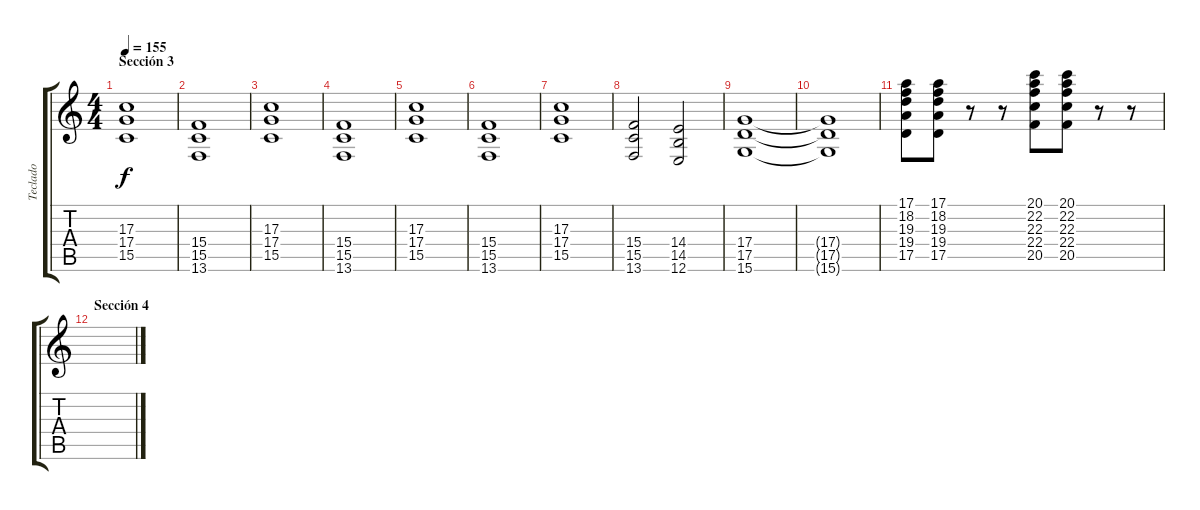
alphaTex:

\track ("Teclado" "Teclado") {instrument stringensemble1}
\staff {score tabs}
\tuning (E4 B3 G3 D3 A2 E2) {hide}
\ts (4 4)
\section ("" "Sección 3")
\tempo 155
\clef g2
\ks c
(17.3 17.4 15.5).1{dy f} |
(15.4 15.5 13.6).1 |
(17.3 17.4 15.5).1 |
(15.4 15.5 13.6).1 |
(17.3 17.4 15.5).1 |
(15.4 15.5 13.6).1 |
(17.3 17.4 15.5).1 |
(15.4 15.5 13.6).2 (14.4 14.5 12.6).2 |
(17.4 17.5 15.6).1 |
(17.4{t} 17.5{t} 15.6{t}).1 |
(17.1 18.2 19.3 19.4 17.5).8 (17.1 18.2 19.3 19.4 17.5).8 r.8 r.8 (20.1 22.2 22.3 22.4 20.5).8 (20.1 22.2 22.3 22.4 20.5).8 r.8 r.8 |
\section ("" "Sección 4")
